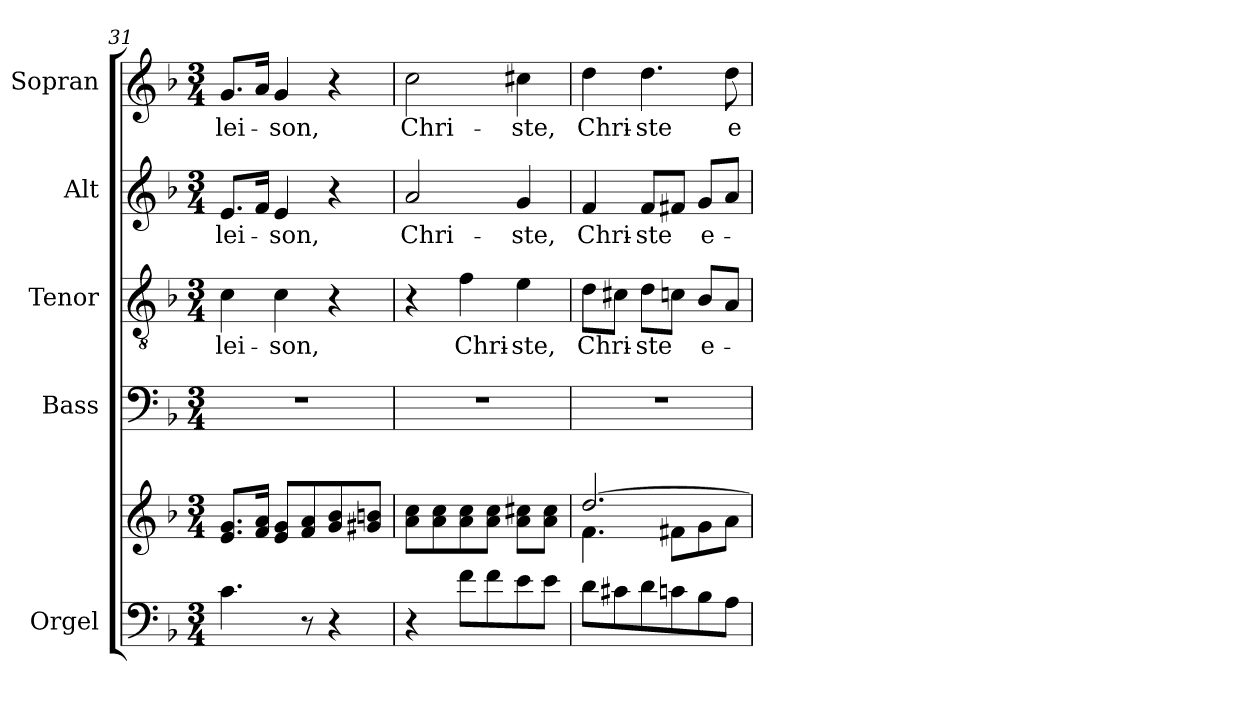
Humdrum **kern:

**kern	**kern	**kern	**kern	**text	**kern	**text	**kern	**text
*part5	*part5	*part4	*part3	*part3	*part2	*part2	*part1	*part1
*staff6	*staff5	*staff4	*staff3	*staff3	*staff2	*staff2	*staff1	*staff1
*I"Orgel	*	*I"Bass	*I"Tenor	*	*I"Alt	*	*I"Sopran	*
*I'Org.	*	*I'B	*I'T	*	*I'A	*	*I'S	*
!!LO:LB:g=z
*clefF4	*clefG2	*clefF4	*clefGv2	*	*clefG2	*	*clefG2	*
*k[b-]	*k[b-]	*k[b-]	*k[b-]	*	*k[b-]	*	*k[b-]	*
*F:	*F:	*F:	*F:	*	*F:	*	*F:	*
*M3/4	*M3/4	*M3/4	*M3/4	*	*M3/4	*	*M3/4	*
=31	=31	=31	=31	=31	=31	=31	=31	=31
!	!	!	!	!LO:LY:b	!	!LO:LY:b	!	!LO:LY:b
4.c\	8.e/ 8.g/L	2.r	4c\	-lei-	8.e/L	-lei-	8.g/L	-lei-
.	16f/ 16a/Jk	.	.	.	16f/Jk	.	16a/Jk	.
!	!	!	!	!LO:LY:b	!	!LO:LY:b	!	!LO:LY:b
.	8e/ 8g/L	.	4c\	-son,	4e/	-son,	4g/	-son,
8r	8f/ 8a/	.	.	.	.	.	.	.
4r	8g/ 8b-/	.	4r	.	4r	.	4r	.
.	8g#X/ 8bn/J	.	.	.	.	.	.	.
=32	=32	=32	=32	=32	=32	=32	=32	=32
!	!	!	!	!	!	!LO:LY:b	!	!LO:LY:b
4r	8a\ 8cc\L	2.r	4r	.	2a/	Chri-	2cc\	Chri-
.	8a\ 8cc\	.	.	.	.	.	.	.
!	!	!	!	!LO:LY:b	!	!	!	!
8f\L	8a\ 8cc\	.	4f\	Chri-	.	.	.	.
8f\	8a\ 8cc\J	.	.	.	.	.	.	.
!	!	!	!	!LO:LY:b	!	!LO:LY:b	!	!LO:LY:b
8e\	8a\ 8cc#X\L	.	4e\	-ste,	4g/	-ste,	4cc#X\	-ste,
8e\J	8a\ 8cc#\J	.	.	.	.	.	.	.
=33	=33	=33	=33	=33	=33	=33	=33	=33
*	*^	*	*	*	*	*	*	*
!	!	!	!	!	!LO:LY:b	!	!LO:LY:b	!	!LO:LY:b
8d\L	[>2.dd/	4.f\	2.r	8d\L	Chri-	4f/	Chri-	4dd\	Chri-
8c#X\	.	.	.	8c#X\J	.	.	.	.	.
!	!	!	!	!	!LO:LY:b	!	!LO:LY:b	!	!LO:LY:b
8d\	.	.	.	8d\L	-ste	8f/L	-ste	4.dd\	-ste
8cn\	.	8f#X\L	.	8cn\J	.	8f#X/J	.	.	.
!	!	!	!	!	!LO:LY:b	!	!LO:LY:b	!	!
8B-\	.	8g\	.	8B-/L	e-	8g/L	e-	.	.
!	!	!	!	!	!	!	!	!	!LO:LY:b
8A\J	.	8a\J	.	8A/J	.	8a/J	.	8dd\	e-
*	*v	*v	*	*	*	*	*	*	*
=	=	=	=	=	=	=	=	=
*-	*-	*-	*-	*-	*-	*-	*-	*-
